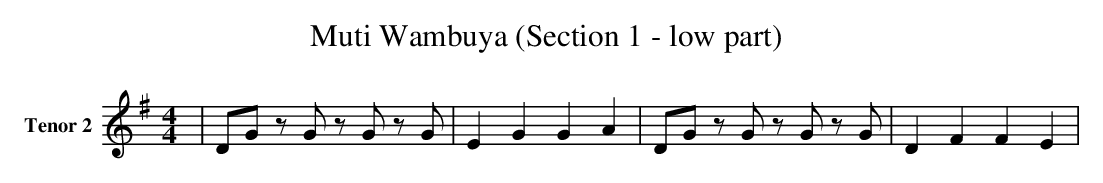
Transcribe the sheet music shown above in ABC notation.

X:1
T:Muti Wambuya (Section 1 - low part)
M:4/4
L:1/8
K:G
V:1 name="Tenor 2"
|DG zG zG zG | E2 G2 G2 A2 |DG zG zG zG | D2 F2 F2 E2 |
